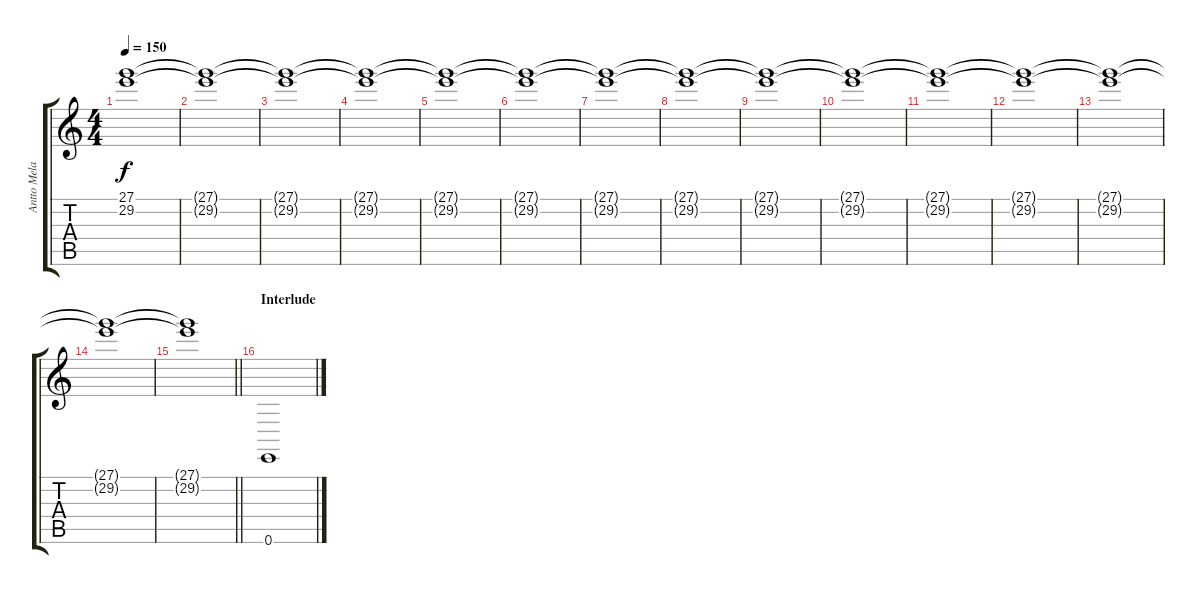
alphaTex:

\track ("Antto Melasniemi (Keyboard)" "Antto Mela") {instrument synthvoice}
\staff {score tabs}
\tuning (E4 B3 G3 D3 A2 E2) {hide}
\ts (4 4)
\tempo 150
\clef g2
\ks c
(27.1{t} 29.2{t}).1{dy f} |
(27.1{t} 29.2{t}).1 |
(27.1{t} 29.2{t}).1 |
(27.1{t} 29.2{t}).1 |
(27.1{t} 29.2{t}).1 |
(27.1{t} 29.2{t}).1 |
(27.1{t} 29.2{t}).1 |
(27.1{t} 29.2{t}).1 |
(27.1{t} 29.2{t}).1 |
(27.1{t} 29.2{t}).1 |
(27.1{t} 29.2{t}).1 |
(27.1{t} 29.2{t}).1 |
(27.1{t} 29.2{t}).1 |
(27.1{t} 29.2{t}).1 |
\barLineRight lightlight
(27.1{t} 29.2{t}).1 |
\section ("" "Interlude")
0.6.1
